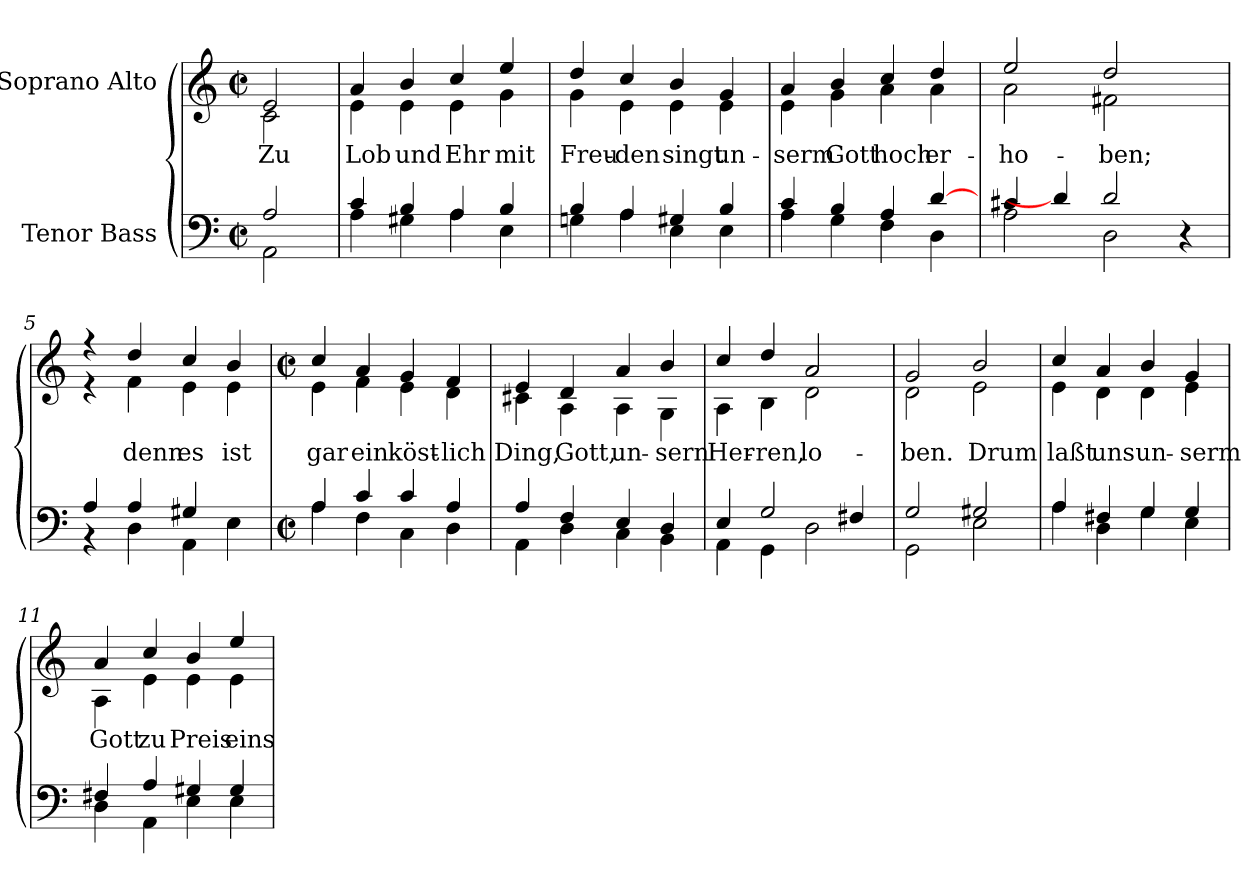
**kern	**kern	**text
*part2	*part1	*part1
*staff2	*staff1	*staff1
*I"Tenor Bass	*I"Soprano Alto	*
*clefF4	*clefG2	*
*k[]	*k[]	*
*C:	*C:	*
*M2/2	*M2/2	*
*met(c|)	*met(c|)	*
=	=	=
*^	*	*
!	!	!LO:TX:a:cj:t=Cornelius Becker\n(1561-1604)	!
!	!	!LO:TX:a:cj:t=Psalm 147, SWV 252	!
!	!	!LO:TX:a:cj:t=Heinrich Schütz\n(1585-1672)	!
!	!	!	!LO:LY:b
*	*	*^	*
2A/	2AA\	2e/	2c\	Zu
=1	=1	=1	=1	=1
!	!	!	!	!LO:LY:b
4c/	4A\	4a/	4e\	Lob
!	!	!	!	!LO:LY:b
4B/	4G#X\	4b/	4e\	und
!	!	!	!	!LO:LY:b
4A/	4A\	4cc/	4e\	Ehr
!	!	!	!	!LO:LY:b
4B/	4E\	4ee/	4g\	mit
=2	=2	=2	=2	=2
!	!	!	!	!LO:LY:b
4B/	4Gn\	4dd/	4g\	Freu-
!	!	!	!	!LO:LY:b
4A/	4A\	4cc/	4e\	-den
!	!	!	!	!LO:LY:b
4G#X/	4E\	4b/	4e\	singt
!	!	!	!	!LO:LY:b
4B/	4E\	4g/	4e\	un-
=3	=3	=3	=3	=3
!	!	!	!	!LO:LY:b
4c/	4A\	4a/	4e\	-serm
!	!	!	!	!LO:LY:b
4B/	4G\	4b/	4g\	Gott
!	!	!	!	!LO:LY:b
4A/	4F\	4cc/	4a\	hoch
!	!	!	!	!LO:LY:b
[4d/	4D\	4dd/	4a\	er-
=4	=4	=4	=4	=4
!	!	!	!	!LO:LY:b
4c#X/	2A\	2ee/	2a\	-ho-
4d/]	.	.	.	.
!	!	!	!	!LO:LY:b
2d/	2D\	2dd/	2f#X\	-ben;
4r	4ryy	4ryy	4ryy	.
=5	=5	=5	=5	=5
4A/	4r	4r	4r	.
!	!	!	!	!LO:LY:b
4A/	4D\	4dd/	4f\	denn
!	!	!	!	!LO:LY:b
4G#X/	4AA\	4cc/	4e\	es
!	!	!	!	!LO:LY:b
4ryy	4E\	4b/	4e\	ist
!!LO:LB:g=z	!!
=6	=6	=6	=6	=6
*M2/2	*	*M2/2	*	*
*met(c|)	*	*met(c|)	*	*
!	!	!	!	!LO:LY:b
4A/	4A\	4cc/	4e\	gar
!	!	!	!	!LO:LY:b
4c/	4F\	4a/	4f\	ein
!	!	!	!	!LO:LY:b
4c/	4C\	4g/	4e\	köst-
!	!	!	!	!LO:LY:b
4A/	4D\	4f/	4d\	-lich
=7	=7	=7	=7	=7
!	!	!	!	!LO:LY:b
4A/	4AA\	4e/	4c#X\	Ding,
!	!	!	!	!LO:LY:b
4F/	4D\	4d/	4A\	Gott,
!	!	!	!	!LO:LY:b
4E/	4C\	4a/	4A\	un-
!	!	!	!	!LO:LY:b
4D/	4BB\	4b/	4G\	-sern
=8	=8	=8	=8	=8
!	!	!	!	!LO:LY:b
4E/	4AA\	4cc/	4A\	Her-
!	!	!	!	!LO:LY:b
2G/	4GG\	4dd/	4B\	-ren,
!	!	!	!	!LO:LY:b
.	2D\	2a/	2d\	lo-
4F#X/	.	.	.	.
=9	=9	=9	=9	=9
!	!	!	!	!LO:LY:b
2G/	2GG\	2g/	2d\	-ben.
!	!	!	!	!LO:LY:b
2G#X/	2E\	2b/	2e\	Drum
=10	=10	=10	=10	=10
!	!	!	!	!LO:LY:b
4A/	4A\	4cc/	4e\	laßt
!	!	!	!	!LO:LY:b
4F#X/	4D\	4a/	4d\	uns
!	!	!	!	!LO:LY:b
4G/	4G\	4b/	4d\	un-
!	!	!	!	!LO:LY:b
4G/	4E\	4g/	4e\	-serm
=11	=11	=11	=11	=11
!	!	!	!	!LO:LY:b
4F#X/	4D\	4a/	4A\	Gott
!	!	!	!	!LO:LY:b
4A/	4AA\	4cc/	4e\	zu
!	!	!	!	!LO:LY:b
4G#X/	4E\	4b/	4e\	Preis
!	!	!	!	!LO:LY:b
4G#/	4E\	4ee/	4e\	eins
*v	*v	*	*	*
*	*v	*v	*
=	=	=
*-	*-	*-
